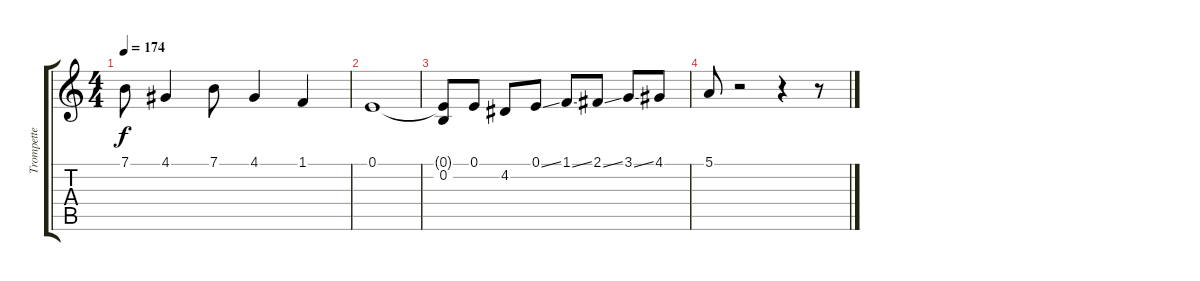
\track ("Trompette" "Trompette") {instrument trumpet}
\staff {score tabs}
\tuning (E4 B3 G3 D3 A2 E2) {hide}
\ts (4 4)
\tempo 174
\clef g2
\ks c
7.1.8{dy f} 4.1.4 7.1.8 4.1.4 1.1.4 |
0.1.1 |
(0.1{t} 0.2).8 0.1.8 4.2.8 0.1{ss}.8 1.1{ss}.8 2.1{ss}.8 3.1{ss}.8 4.1.8 |
5.1.8 r.2 r.4 r.8
